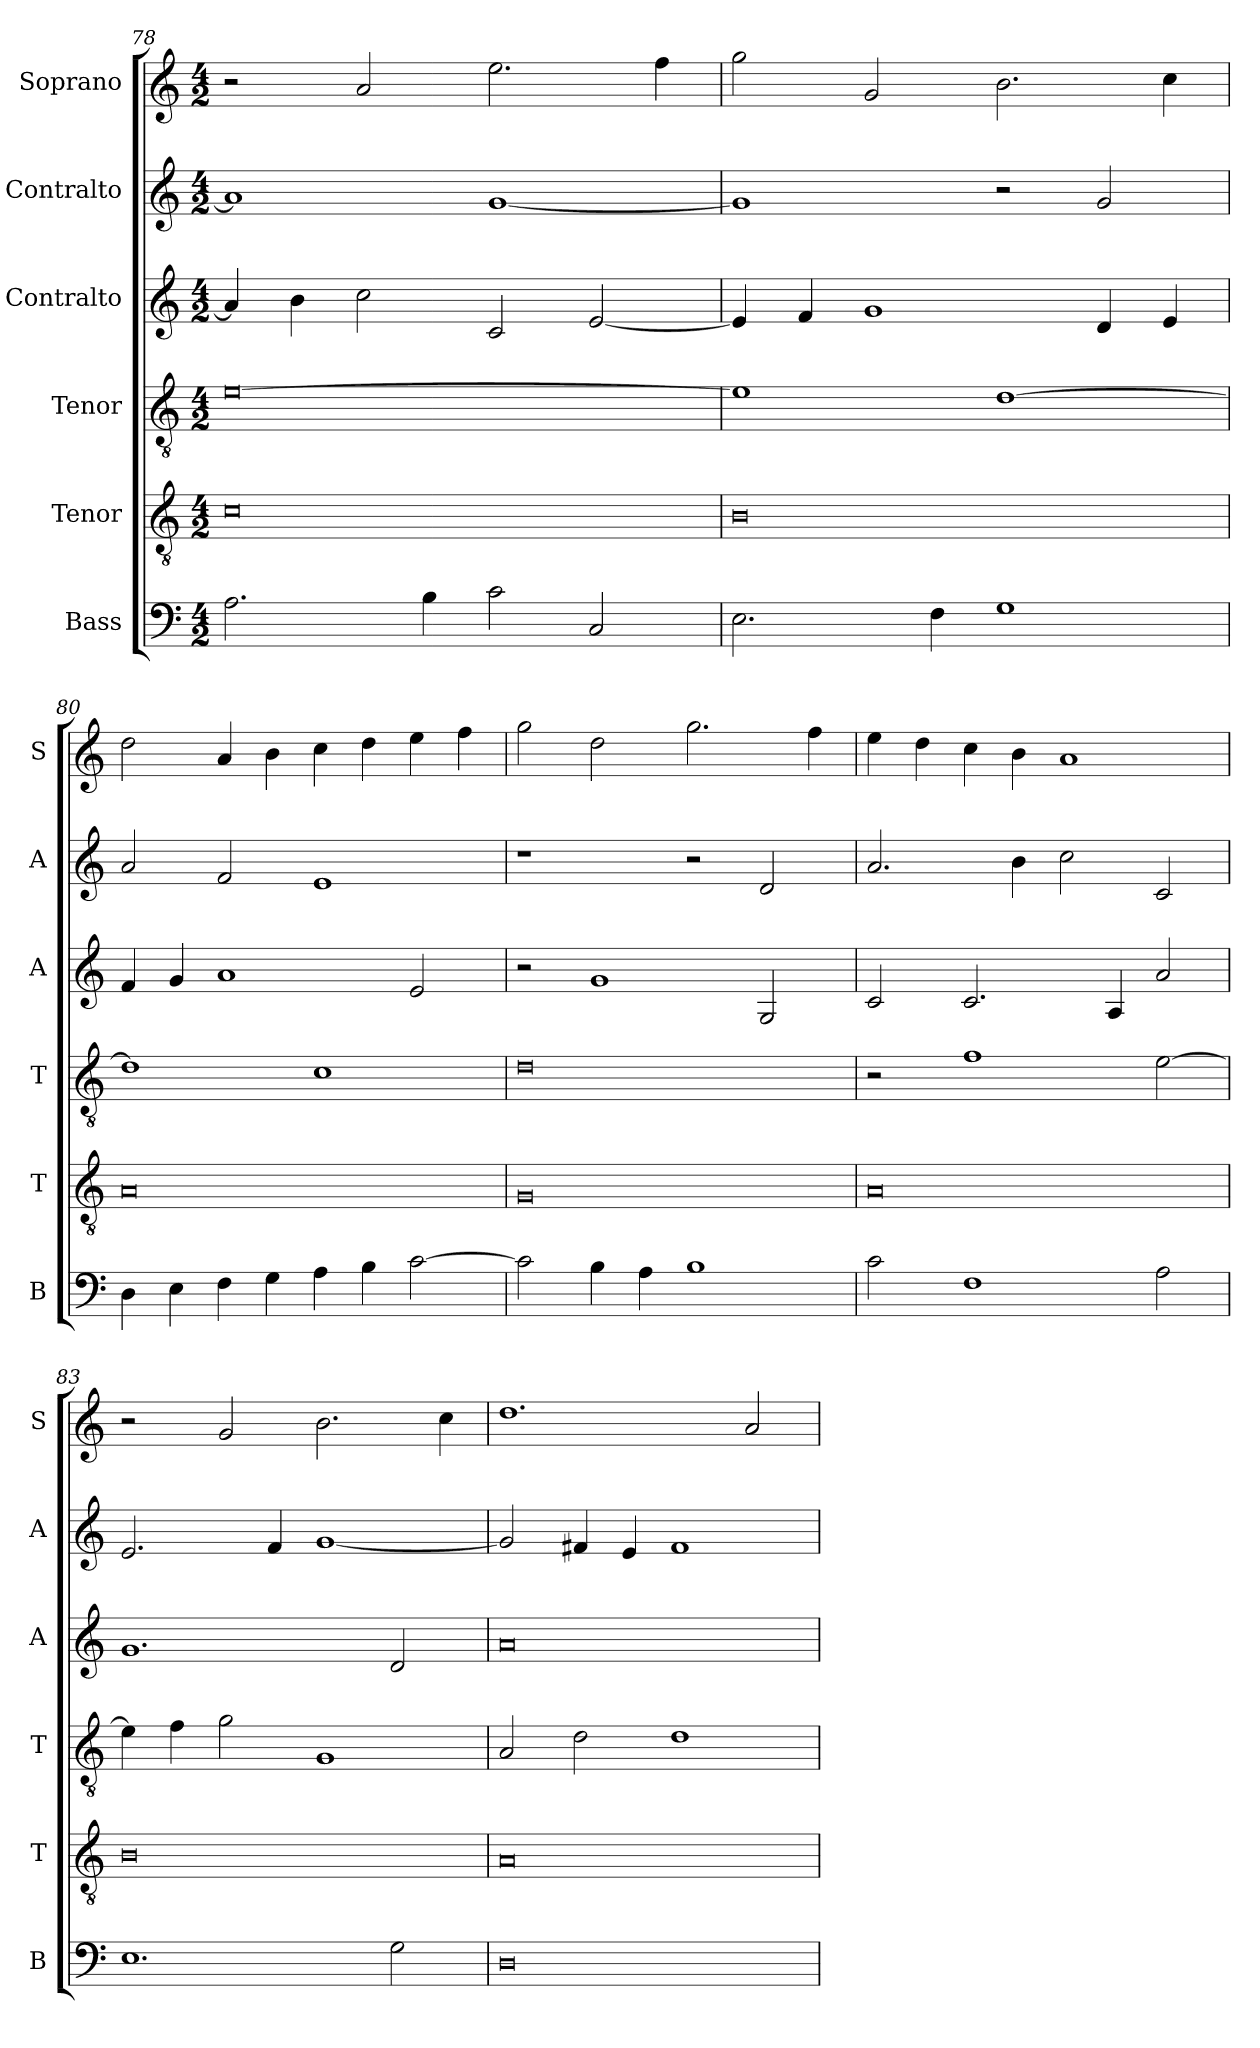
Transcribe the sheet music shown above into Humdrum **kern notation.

**kern	**kern	**kern	**kern	**kern	**kern
*part6	*part5	*part4	*part3	*part2	*part1
*staff6	*staff5	*staff4	*staff3	*staff2	*staff1
*I"Bass	*I"Tenor	*I"Tenor	*I"Contralto	*I"Contralto	*I"Soprano
*I'B	*I'T	*I'T	*I'A	*I'A	*I'S
*clefF4	*clefGv2	*clefGv2	*clefG2	*clefG2	*clefG2
*k[]	*k[]	*k[]	*k[]	*k[]	*k[]
*G:mix	*G:mix	*G:mix	*G:mix	*G:mix	*G:mix
*M4/2	*M4/2	*M4/2	*M4/2	*M4/2	*M4/2
=78	=78	=78	=78	=78	=78
2.A	0c	[0e	4a]	1a]	2r
.	.	.	4b	.	.
.	.	.	2cc	.	2a
4B	.	.	.	.	.
2c	.	.	2c	[1g	2.ee
2C	.	.	[2e	.	.
.	.	.	.	.	4ff
=79	=79	=79	=79	=79	=79
2.E	0B	1e]	4e]	1g]	2gg
.	.	.	4f	.	.
.	.	.	1g	.	2g
4F	.	.	.	.	.
1G	.	[1d	.	2r	2.b
.	.	.	4d	2g	.
.	.	.	4e	.	4cc
=80	=80	=80	=80	=80	=80
4D	0A	1d]	4f	2a	2dd
4E	.	.	4g	.	.
4F	.	.	1a	2f	4a
4G	.	.	.	.	4b
4A	.	1c	.	1e	4cc
4B	.	.	.	.	4dd
[2c	.	.	2e	.	4ee
.	.	.	.	.	4ff
=81	=81	=81	=81	=81	=81
2c]	0G	0d	2r	1r	2gg
4B	.	.	1g	.	2dd
4A	.	.	.	.	.
1B	.	.	.	2r	2.gg
.	.	.	2G	2d	.
.	.	.	.	.	4ff
=82	=82	=82	=82	=82	=82
2c	0A	2r	2c	2.a	4ee
.	.	.	.	.	4dd
1F	.	1f	2.c	.	4cc
.	.	.	.	4b	4b
.	.	.	.	2cc	1a
.	.	.	4A	.	.
2A	.	[2e	2a	2c	.
=83	=83	=83	=83	=83	=83
1.E	0B	4e]	1.g	2.e	2r
.	.	4f	.	.	.
.	.	2g	.	.	2g
.	.	.	.	4f	.
.	.	1G	.	[1g	2.b
2G	.	.	2d	.	.
.	.	.	.	.	4cc
=84	=84	=84	=84	=84	=84
0D	0A	2A	0a	2g]	1.dd
.	.	2d	.	4f#X	.
.	.	.	.	4e	.
.	.	1d	.	1f#	.
.	.	.	.	.	2a
=	=	=	=	=	=
*-	*-	*-	*-	*-	*-
